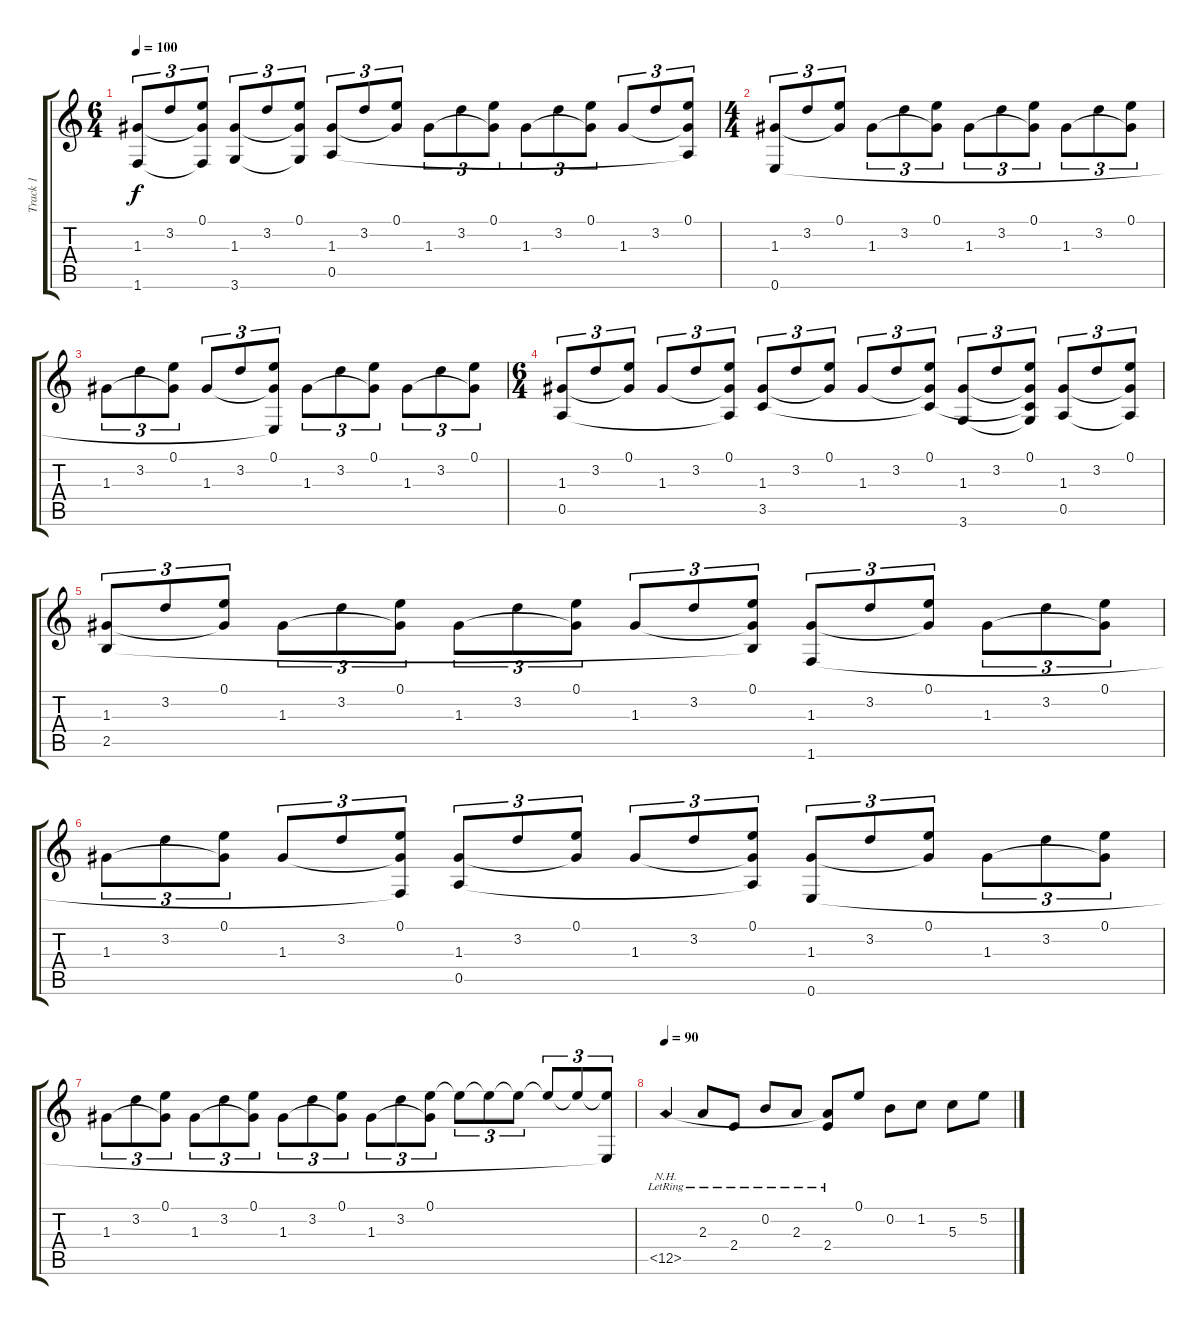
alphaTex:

\track ("Track 1" "Track 1") {instrument acousticguitarnylon}
\staff {score tabs}
\tuning (E4 B3 G3 D3 A2 E2) {hide}
\ts (6 4)
\tempo 100
\clef g2
\ks c
(1.3 1.6).8{tu (3 2) dy f} 3.2.8{tu (3 2)} (0.1 1.3{t} 1.6{t}).8{tu (3 2)} (1.3 3.6).8{tu (3 2)} 3.2.8{tu (3 2)} (0.1 1.3{t} 3.6{t}).8{tu (3 2)} (1.3 0.5).8{tu (3 2)} 3.2.8{tu (3 2)} (0.1 1.3{t}).8{tu (3 2)} 1.3.8{tu (3 2)} 3.2.8{tu (3 2)} (0.1 1.3{t}).8{tu (3 2)} 1.3.8{tu (3 2)} 3.2.8{tu (3 2)} (0.1 1.3{t}).8{tu (3 2)} 1.3.8{tu (3 2)} 3.2.8{tu (3 2)} (0.1 1.3{t} 0.5{t}).8{tu (3 2)} |
\ts (4 4)
(1.3 0.6).8{tu (3 2)} 3.2.8{tu (3 2)} (0.1 1.3{t}).8{tu (3 2)} 1.3.8{tu (3 2)} 3.2.8{tu (3 2)} (0.1 1.3{t}).8{tu (3 2)} 1.3.8{tu (3 2)} 3.2.8{tu (3 2)} (0.1 1.3{t}).8{tu (3 2)} 1.3.8{tu (3 2)} 3.2.8{tu (3 2)} (0.1 1.3{t}).8{tu (3 2)} |
1.3.8{tu (3 2)} 3.2.8{tu (3 2)} (0.1 1.3{t}).8{tu (3 2)} 1.3.8{tu (3 2)} 3.2.8{tu (3 2)} (0.1 1.3{t} 0.6{t}).8{tu (3 2)} 1.3.8{tu (3 2)} 3.2.8{tu (3 2)} (0.1 1.3{t}).8{tu (3 2)} 1.3.8{tu (3 2)} 3.2.8{tu (3 2)} (0.1 1.3{t}).8{tu (3 2)} |
\ts (6 4)
(1.3 0.5).8{tu (3 2)} 3.2.8{tu (3 2)} (0.1 1.3{t}).8{tu (3 2)} 1.3.8{tu (3 2)} 3.2.8{tu (3 2)} (0.1 1.3{t} 0.5{t}).8{tu (3 2)} (1.3 3.5).8{tu (3 2)} 3.2.8{tu (3 2)} (0.1 1.3{t}).8{tu (3 2)} 1.3.8{tu (3 2)} 3.2.8{tu (3 2)} (0.1 1.3{t} 3.5{t}).8{tu (3 2)} (1.3 3.6).8{tu (3 2)} 3.2.8{tu (3 2)} (0.1 1.3{t} 3.5{t} 3.6{t}).8{tu (3 2)} (1.3 0.5).8{tu (3 2)} 3.2.8{tu (3 2)} (0.1 1.3{t} 0.5{t}).8{tu (3 2)} |
(1.3 2.5).8{tu (3 2)} 3.2.8{tu (3 2)} (0.1 1.3{t}).8{tu (3 2)} 1.3.8{tu (3 2)} 3.2.8{tu (3 2)} (0.1 1.3{t}).8{tu (3 2)} 1.3.8{tu (3 2)} 3.2.8{tu (3 2)} (0.1 1.3{t}).8{tu (3 2)} 1.3.8{tu (3 2)} 3.2.8{tu (3 2)} (0.1 1.3{t} 2.5{t}).8{tu (3 2)} (1.3 1.6).8{tu (3 2)} 3.2.8{tu (3 2)} (0.1 1.3{t}).8{tu (3 2)} 1.3.8{tu (3 2)} 3.2.8{tu (3 2)} (0.1 1.3{t}).8{tu (3 2)} |
1.3.8{tu (3 2)} 3.2.8{tu (3 2)} (0.1 1.3{t}).8{tu (3 2)} 1.3.8{tu (3 2)} 3.2.8{tu (3 2)} (0.1 1.3{t} 1.6{t}).8{tu (3 2)} (1.3 0.5).8{tu (3 2)} 3.2.8{tu (3 2)} (0.1 1.3{t}).8{tu (3 2)} 1.3.8{tu (3 2)} 3.2.8{tu (3 2)} (0.1 1.3{t} 0.5{t}).8{tu (3 2)} (1.3 0.6).8{tu (3 2)} 3.2.8{tu (3 2)} (0.1 1.3{t}).8{tu (3 2)} 1.3.8{tu (3 2)} 3.2.8{tu (3 2)} (0.1 1.3{t}).8{tu (3 2)} |
1.3.8{tu (3 2)} 3.2.8{tu (3 2)} (0.1 1.3{t}).8{tu (3 2)} 1.3.8{tu (3 2)} 3.2.8{tu (3 2)} (0.1 1.3{t}).8{tu (3 2)} 1.3.8{tu (3 2)} 3.2.8{tu (3 2)} (0.1 1.3{t}).8{tu (3 2)} 1.3.8{tu (3 2)} 3.2.8{tu (3 2)} (0.1 1.3{t}).8{tu (3 2)} 0.1{t}.8{tu (3 2)} 0.1{t}.8{tu (3 2)} 0.1{t}.8{tu (3 2)} 0.1{t}.8{tu (3 2)} 0.1{t}.8{tu (3 2)} (0.1{t} 0.6{t}).8{tu (3 2)} |
\tempo 90
12.5{nh lr}.4 2.3{lr}.8 2.4{lr}.8 0.2{lr}.8 2.3{lr}.8 (2.4{lr} 12.5{t}).8 0.1.8 0.2.8 1.2.8 5.3.8 5.2.8
